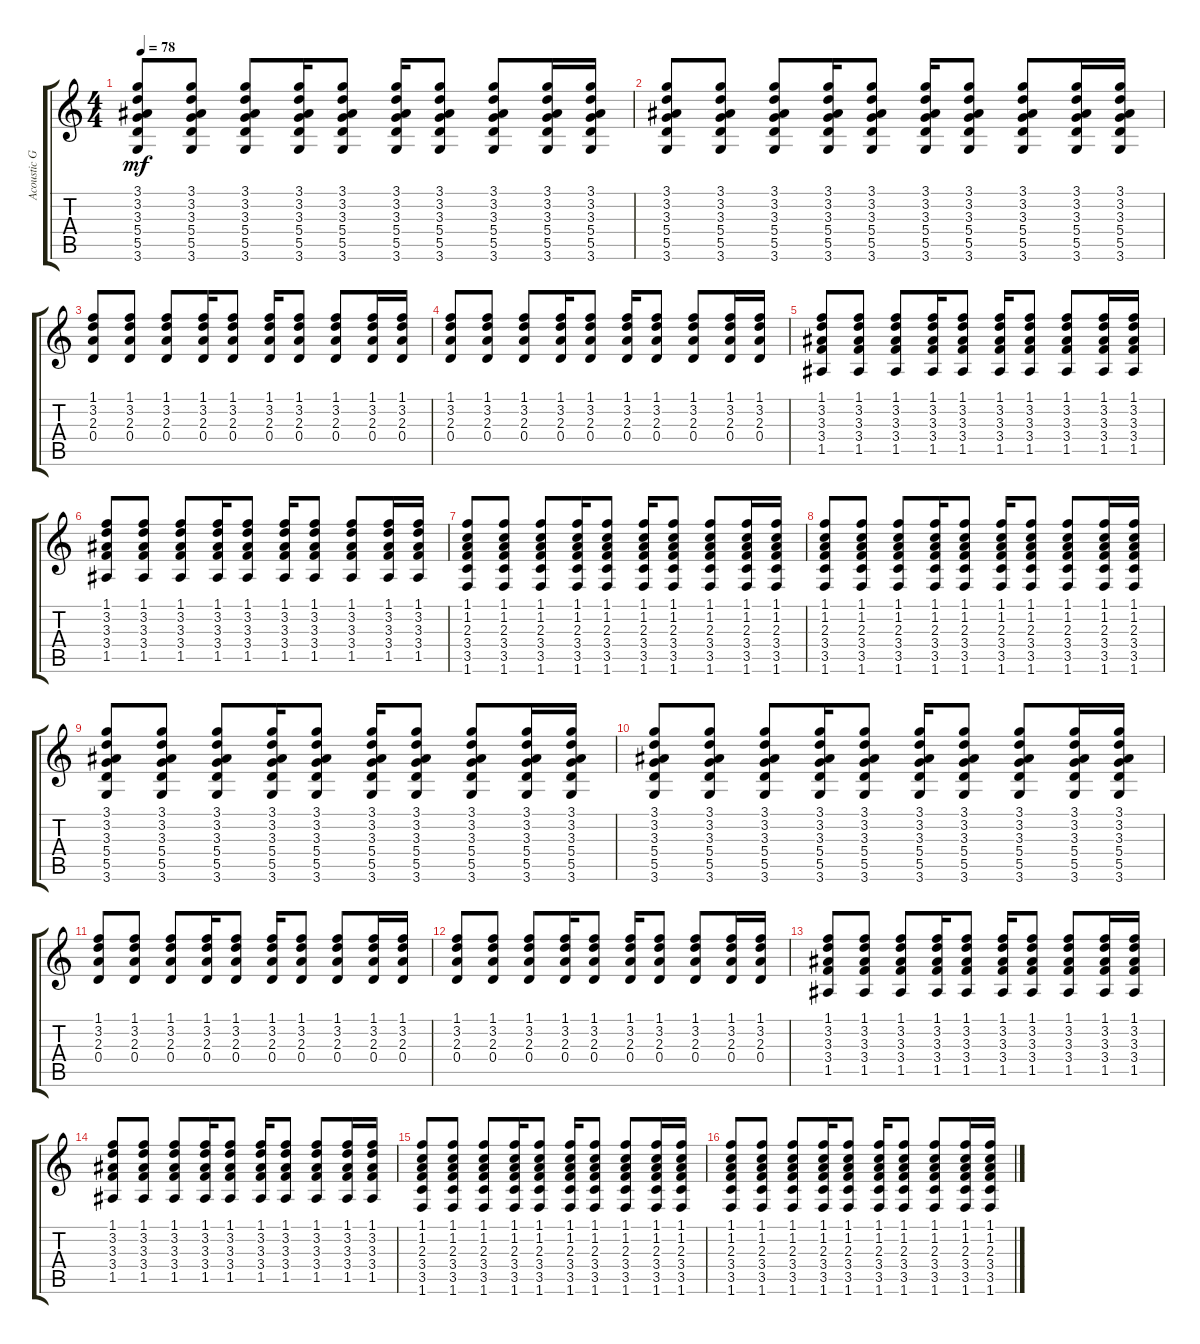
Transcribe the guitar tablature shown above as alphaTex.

\track ("Acoustic Guitar" "Acoustic G") {instrument acousticguitarsteel}
\staff {score tabs}
\tuning (E4 B3 G3 D3 A2 E2) {hide}
\ts (4 4)
\tempo 78
\clef g2
\ks c
(3.1 3.2 3.3 5.4 5.5 3.6).8{dy mf} (3.1 3.2 3.3 5.4 5.5 3.6).8 (3.1 3.2 3.3 5.4 5.5 3.6).8 (3.1 3.2 3.3 5.4 5.5 3.6).16 (3.1 3.2 3.3 5.4 5.5 3.6).8 (3.1 3.2 3.3 5.4 5.5 3.6).16 (3.1 3.2 3.3 5.4 5.5 3.6).8 (3.1 3.2 3.3 5.4 5.5 3.6).8 (3.1 3.2 3.3 5.4 5.5 3.6).16 (3.1 3.2 3.3 5.4 5.5 3.6).16 |
(3.1 3.2 3.3 5.4 5.5 3.6).8 (3.1 3.2 3.3 5.4 5.5 3.6).8 (3.1 3.2 3.3 5.4 5.5 3.6).8 (3.1 3.2 3.3 5.4 5.5 3.6).16 (3.1 3.2 3.3 5.4 5.5 3.6).8 (3.1 3.2 3.3 5.4 5.5 3.6).16 (3.1 3.2 3.3 5.4 5.5 3.6).8 (3.1 3.2 3.3 5.4 5.5 3.6).8 (3.1 3.2 3.3 5.4 5.5 3.6).16 (3.1 3.2 3.3 5.4 5.5 3.6).16 |
(1.1 3.2 2.3 0.4).8 (1.1 3.2 2.3 0.4).8 (1.1 3.2 2.3 0.4).8 (1.1 3.2 2.3 0.4).16 (1.1 3.2 2.3 0.4).8 (1.1 3.2 2.3 0.4).16 (1.1 3.2 2.3 0.4).8 (1.1 3.2 2.3 0.4).8 (1.1 3.2 2.3 0.4).16 (1.1 3.2 2.3 0.4).16 |
(1.1 3.2 2.3 0.4).8 (1.1 3.2 2.3 0.4).8 (1.1 3.2 2.3 0.4).8 (1.1 3.2 2.3 0.4).16 (1.1 3.2 2.3 0.4).8 (1.1 3.2 2.3 0.4).16 (1.1 3.2 2.3 0.4).8 (1.1 3.2 2.3 0.4).8 (1.1 3.2 2.3 0.4).16 (1.1 3.2 2.3 0.4).16 |
(1.1 3.2 3.3 3.4 1.5).8 (1.1 3.2 3.3 3.4 1.5).8 (1.1 3.2 3.3 3.4 1.5).8 (1.1 3.2 3.3 3.4 1.5).16 (1.1 3.2 3.3 3.4 1.5).8 (1.1 3.2 3.3 3.4 1.5).16 (1.1 3.2 3.3 3.4 1.5).8 (1.1 3.2 3.3 3.4 1.5).8 (1.1 3.2 3.3 3.4 1.5).16 (1.1 3.2 3.3 3.4 1.5).16 |
(1.1 3.2 3.3 3.4 1.5).8 (1.1 3.2 3.3 3.4 1.5).8 (1.1 3.2 3.3 3.4 1.5).8 (1.1 3.2 3.3 3.4 1.5).16 (1.1 3.2 3.3 3.4 1.5).8 (1.1 3.2 3.3 3.4 1.5).16 (1.1 3.2 3.3 3.4 1.5).8 (1.1 3.2 3.3 3.4 1.5).8 (1.1 3.2 3.3 3.4 1.5).16 (1.1 3.2 3.3 3.4 1.5).16 |
(1.1 1.2 2.3 3.4 3.5 1.6).8 (1.1 1.2 2.3 3.4 3.5 1.6).8 (1.1 1.2 2.3 3.4 3.5 1.6).8 (1.1 1.2 2.3 3.4 3.5 1.6).16 (1.1 1.2 2.3 3.4 3.5 1.6).8 (1.1 1.2 2.3 3.4 3.5 1.6).16 (1.1 1.2 2.3 3.4 3.5 1.6).8 (1.1 1.2 2.3 3.4 3.5 1.6).8 (1.1 1.2 2.3 3.4 3.5 1.6).16 (1.1 1.2 2.3 3.4 3.5 1.6).16 |
(1.1 1.2 2.3 3.4 3.5 1.6).8 (1.1 1.2 2.3 3.4 3.5 1.6).8 (1.1 1.2 2.3 3.4 3.5 1.6).8 (1.1 1.2 2.3 3.4 3.5 1.6).16 (1.1 1.2 2.3 3.4 3.5 1.6).8 (1.1 1.2 2.3 3.4 3.5 1.6).16 (1.1 1.2 2.3 3.4 3.5 1.6).8 (1.1 1.2 2.3 3.4 3.5 1.6).8 (1.1 1.2 2.3 3.4 3.5 1.6).16 (1.1 1.2 2.3 3.4 3.5 1.6).16 |
(3.1 3.2 3.3 5.4 5.5 3.6).8 (3.1 3.2 3.3 5.4 5.5 3.6).8 (3.1 3.2 3.3 5.4 5.5 3.6).8 (3.1 3.2 3.3 5.4 5.5 3.6).16 (3.1 3.2 3.3 5.4 5.5 3.6).8 (3.1 3.2 3.3 5.4 5.5 3.6).16 (3.1 3.2 3.3 5.4 5.5 3.6).8 (3.1 3.2 3.3 5.4 5.5 3.6).8 (3.1 3.2 3.3 5.4 5.5 3.6).16 (3.1 3.2 3.3 5.4 5.5 3.6).16 |
(3.1 3.2 3.3 5.4 5.5 3.6).8 (3.1 3.2 3.3 5.4 5.5 3.6).8 (3.1 3.2 3.3 5.4 5.5 3.6).8 (3.1 3.2 3.3 5.4 5.5 3.6).16 (3.1 3.2 3.3 5.4 5.5 3.6).8 (3.1 3.2 3.3 5.4 5.5 3.6).16 (3.1 3.2 3.3 5.4 5.5 3.6).8 (3.1 3.2 3.3 5.4 5.5 3.6).8 (3.1 3.2 3.3 5.4 5.5 3.6).16 (3.1 3.2 3.3 5.4 5.5 3.6).16 |
(1.1 3.2 2.3 0.4).8 (1.1 3.2 2.3 0.4).8 (1.1 3.2 2.3 0.4).8 (1.1 3.2 2.3 0.4).16 (1.1 3.2 2.3 0.4).8 (1.1 3.2 2.3 0.4).16 (1.1 3.2 2.3 0.4).8 (1.1 3.2 2.3 0.4).8 (1.1 3.2 2.3 0.4).16 (1.1 3.2 2.3 0.4).16 |
(1.1 3.2 2.3 0.4).8 (1.1 3.2 2.3 0.4).8 (1.1 3.2 2.3 0.4).8 (1.1 3.2 2.3 0.4).16 (1.1 3.2 2.3 0.4).8 (1.1 3.2 2.3 0.4).16 (1.1 3.2 2.3 0.4).8 (1.1 3.2 2.3 0.4).8 (1.1 3.2 2.3 0.4).16 (1.1 3.2 2.3 0.4).16 |
(1.1 3.2 3.3 3.4 1.5).8 (1.1 3.2 3.3 3.4 1.5).8 (1.1 3.2 3.3 3.4 1.5).8 (1.1 3.2 3.3 3.4 1.5).16 (1.1 3.2 3.3 3.4 1.5).8 (1.1 3.2 3.3 3.4 1.5).16 (1.1 3.2 3.3 3.4 1.5).8 (1.1 3.2 3.3 3.4 1.5).8 (1.1 3.2 3.3 3.4 1.5).16 (1.1 3.2 3.3 3.4 1.5).16 |
(1.1 3.2 3.3 3.4 1.5).8 (1.1 3.2 3.3 3.4 1.5).8 (1.1 3.2 3.3 3.4 1.5).8 (1.1 3.2 3.3 3.4 1.5).16 (1.1 3.2 3.3 3.4 1.5).8 (1.1 3.2 3.3 3.4 1.5).16 (1.1 3.2 3.3 3.4 1.5).8 (1.1 3.2 3.3 3.4 1.5).8 (1.1 3.2 3.3 3.4 1.5).16 (1.1 3.2 3.3 3.4 1.5).16 |
(1.1 1.2 2.3 3.4 3.5 1.6).8 (1.1 1.2 2.3 3.4 3.5 1.6).8 (1.1 1.2 2.3 3.4 3.5 1.6).8 (1.1 1.2 2.3 3.4 3.5 1.6).16 (1.1 1.2 2.3 3.4 3.5 1.6).8 (1.1 1.2 2.3 3.4 3.5 1.6).16 (1.1 1.2 2.3 3.4 3.5 1.6).8 (1.1 1.2 2.3 3.4 3.5 1.6).8 (1.1 1.2 2.3 3.4 3.5 1.6).16 (1.1 1.2 2.3 3.4 3.5 1.6).16 |
(1.1 1.2 2.3 3.4 3.5 1.6).8 (1.1 1.2 2.3 3.4 3.5 1.6).8 (1.1 1.2 2.3 3.4 3.5 1.6).8 (1.1 1.2 2.3 3.4 3.5 1.6).16 (1.1 1.2 2.3 3.4 3.5 1.6).8 (1.1 1.2 2.3 3.4 3.5 1.6).16 (1.1 1.2 2.3 3.4 3.5 1.6).8 (1.1 1.2 2.3 3.4 3.5 1.6).8 (1.1 1.2 2.3 3.4 3.5 1.6).16 (1.1 1.2 2.3 3.4 3.5 1.6).16
